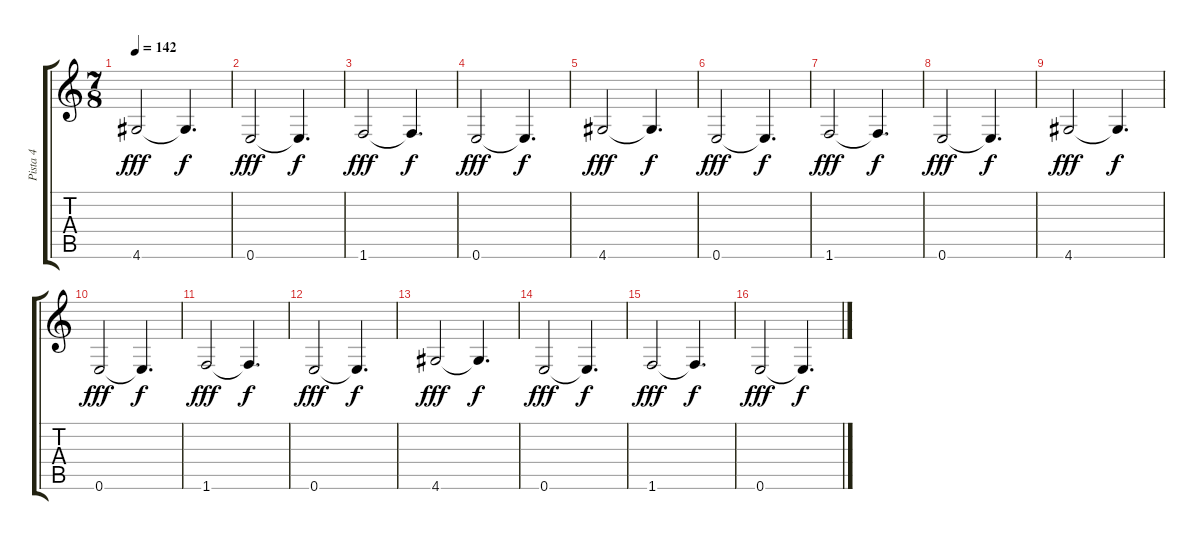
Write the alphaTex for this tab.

\track ("Pista 4" "Pista 4") {instrument distortionguitar}
\staff {score tabs}
\tuning (E4 B3 G3 D3 A2 E2) {hide}
\ts (7 8)
\tempo 142
\clef g2
\ks c
4.6.2{dy fff} 4.6{t}.4{d dy f} |
0.6.2{dy fff} 0.6{t}.4{d dy f} |
1.6.2{dy fff} 1.6{t}.4{d dy f} |
0.6.2{dy fff} 0.6{t}.4{d dy f} |
4.6.2{dy fff} 4.6{t}.4{d dy f} |
0.6.2{dy fff} 0.6{t}.4{d dy f} |
1.6.2{dy fff} 1.6{t}.4{d dy f} |
0.6.2{dy fff} 0.6{t}.4{d dy f} |
4.6.2{dy fff} 4.6{t}.4{d dy f} |
0.6.2{dy fff} 0.6{t}.4{d dy f} |
1.6.2{dy fff} 1.6{t}.4{d dy f} |
0.6.2{dy fff} 0.6{t}.4{d dy f} |
4.6.2{dy fff} 4.6{t}.4{d dy f} |
0.6.2{dy fff} 0.6{t}.4{d dy f} |
1.6.2{dy fff} 1.6{t}.4{d dy f} |
0.6.2{dy fff} 0.6{t}.4{d dy f}
